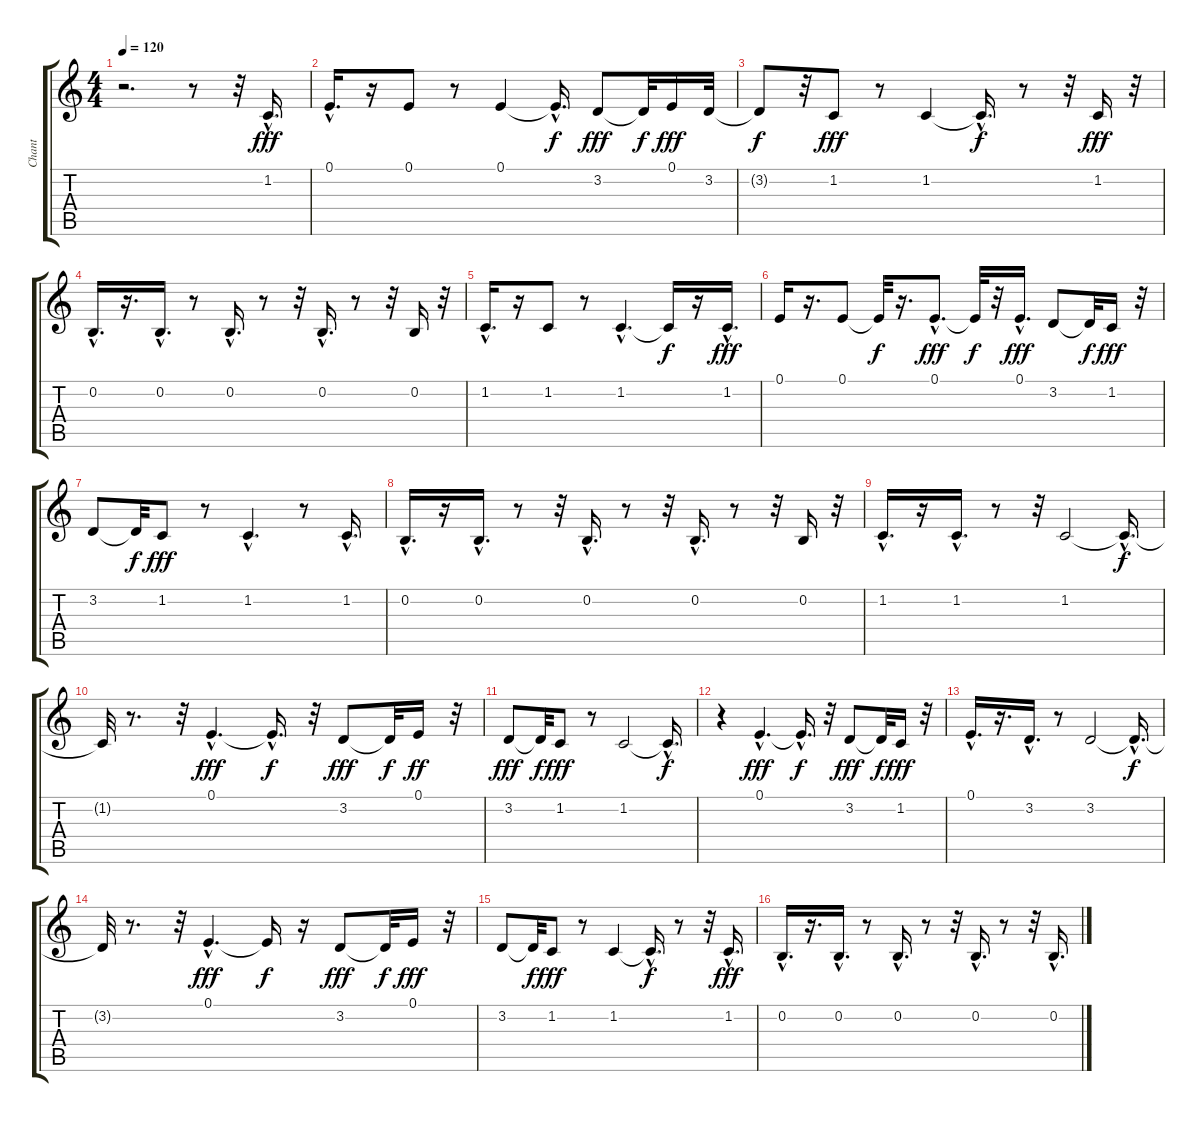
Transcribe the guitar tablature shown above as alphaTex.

\track ("Chant" "Chant") {instrument tangoaccordion}
\staff {score tabs}
\tuning (E4 B3 G3 D3 A2 E2) {hide}
\ts (4 4)
\tempo 120
\clef g2
\ks c
r.2{d dy f} r.8 r.32 1.2{hac}.16{d dy fff} |
0.1{hac}.16{d} r.16 0.1.8 r.8 0.1.4 0.1{hac t}.16{d dy f} 3.2.8{dy fff} 3.2{t}.32{dy f} 0.1.16{dy fff} 3.2.32 |
3.2{t}.8{dy f} r.32 1.2.8{dy fff} r.8 1.2.4 1.2{hac t}.16{d dy f} r.8 r.32 1.2.16{dy fff} r.32 |
0.2{hac}.16{d} r.16{d} 0.2{hac}.16{d} r.8 0.2{hac}.16{d} r.8 r.32 0.2{hac}.16{d} r.8 r.32 0.2.16 r.32 |
1.2{hac}.16{d} r.16 1.2.8 r.8 1.2{hac}.4{d} 1.2{t}.16{dy f} r.16 1.2{hac}.16{d dy fff} |
0.1.16 r.16{d} 0.1.8 0.1{t}.32{dy f} r.16{d} 0.1{hac}.8{d dy fff} 0.1{t}.32{dy f} r.32 0.1{hac}.16{d dy fff} 3.2.8 3.2{t}.32{dy f} 1.2.16{dy fff} r.32 |
3.2.8 3.2{t}.32{dy f} 1.2.8{dy fff} r.8 1.2{hac}.4{d} r.8 1.2{hac}.16{d} |
0.2{hac}.16{d} r.16 0.2{hac}.16{d} r.8 r.32 0.2{hac}.16{d} r.8 r.32 0.2{hac}.16{d} r.8 r.32 0.2.16 r.32 |
1.2{hac}.16{d} r.16 1.2{hac}.16{d} r.8 r.32 1.2.2 1.2{hac t}.16{d dy f} |
1.2{t}.32 r.8{d} r.32 0.1{hac}.4{d dy fff} 0.1{hac t}.16{d dy f} r.32 3.2.8{dy fff} 3.2{t}.32{dy f} 0.1.16{dy ff} r.32 |
3.2.8{dy fff} 3.2{t}.32{dy f} 1.2.8{dy fff} r.8 1.2.2 1.2{hac t}.16{d dy f} |
r.4 0.1{hac}.4{d dy fff} 0.1{hac t}.16{d dy f} r.32 3.2.8{dy fff} 3.2{t}.32{dy f} 1.2.16{dy fff} r.32 |
0.1{hac}.16{d} r.16{d} 3.2{hac}.16{d} r.8 3.2.2 3.2{hac t}.16{d dy f} |
3.2{t}.32 r.8{d} r.32 0.1{hac}.4{d dy fff} 0.1{t}.16{dy f} r.16 3.2.8{dy fff} 3.2{t}.32{dy f} 0.1.16{dy fff} r.32 |
3.2.8 3.2{t}.32{dy f} 1.2.8{dy fff} r.8 1.2.4 1.2{hac t}.16{d dy f} r.8 r.32 1.2{hac}.16{d dy fff} |
0.2{hac}.16{d} r.16{d} 0.2{hac}.16{d} r.8 0.2{hac}.16{d} r.8 r.32 0.2{hac}.16{d} r.8 r.32 0.2{hac}.16{d}
